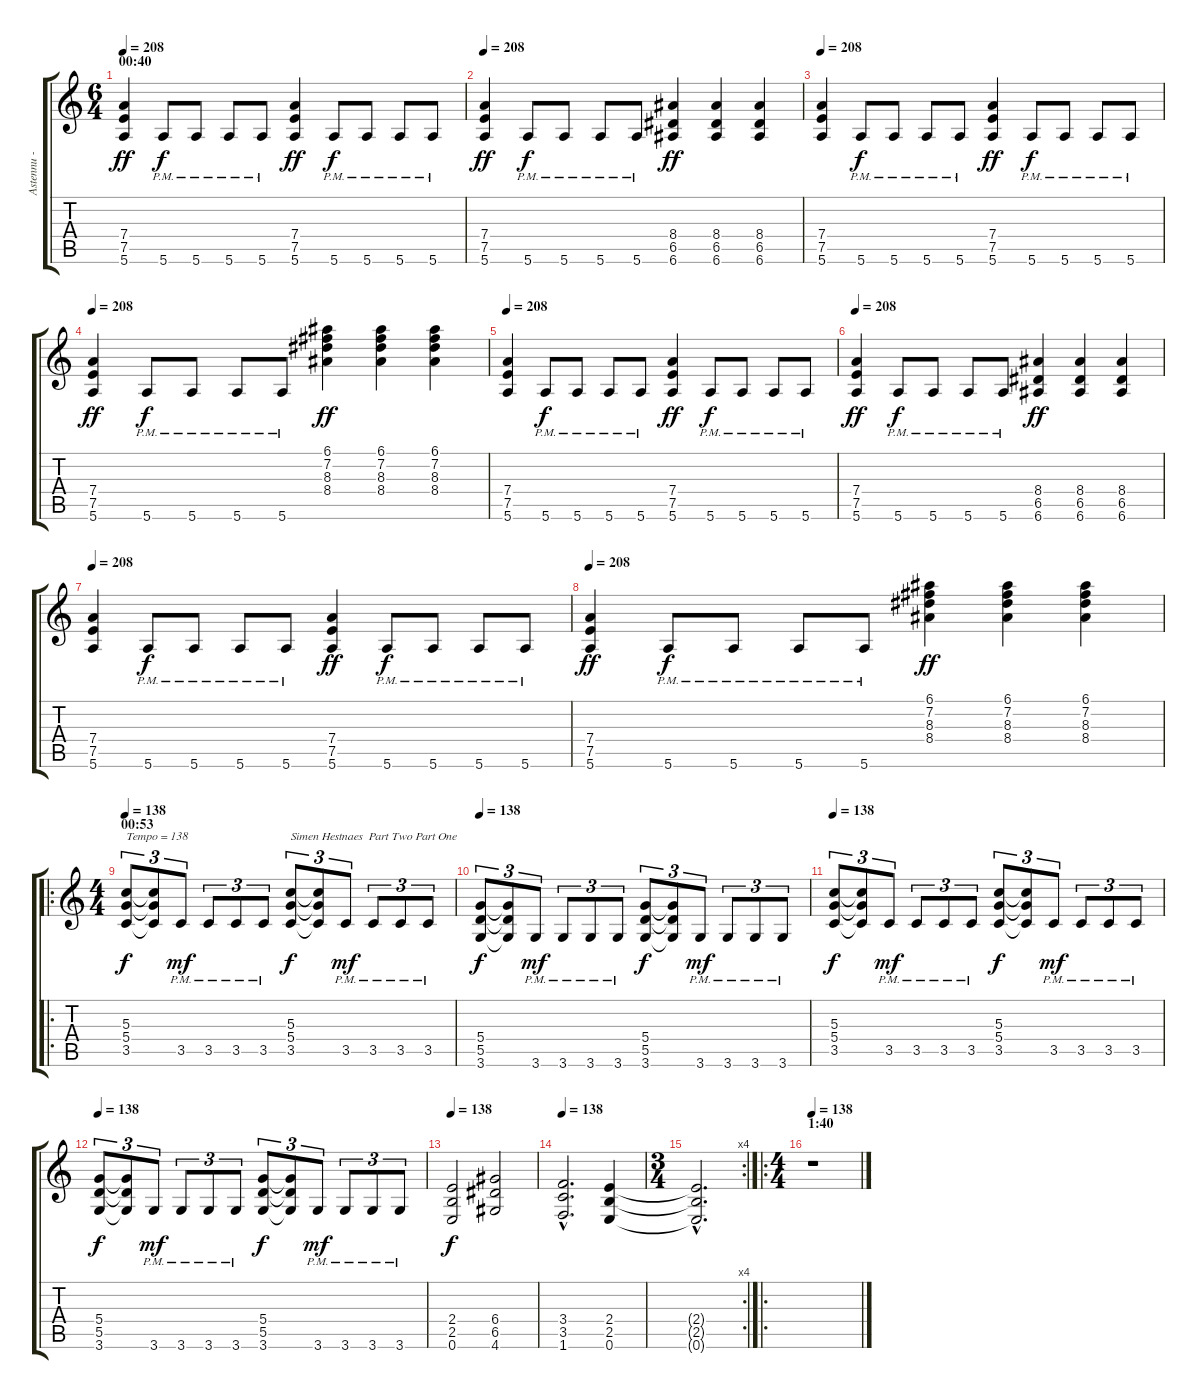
\track ("Astennu - Lead Guitar" "Astennu - ") {instrument distortionguitar}
\staff {score tabs}
\tuning (E4 B3 G3 D3 A2 E2) {hide}
\ts (6 4)
\section ("" "00:40")
\tempo 208
\clef g2
\ks c
(7.4 7.5 5.6).4{dy ff} 5.6{pm}.8{dy f} 5.6{pm}.8 5.6{pm}.8 5.6{pm}.8 (7.4 7.5 5.6).4{dy ff} 5.6{pm}.8{dy f} 5.6{pm}.8 5.6{pm}.8 5.6{pm}.8 |
\tempo 208
(7.4 7.5 5.6).4{dy ff} 5.6{pm}.8{dy f} 5.6{pm}.8 5.6{pm}.8 5.6{pm}.8 (8.4 6.5 6.6).4{dy ff} (8.4 6.5 6.6).4 (8.4 6.5 6.6).4 |
\tempo 208
(7.4 7.5 5.6).4 5.6{pm}.8{dy f} 5.6{pm}.8 5.6{pm}.8 5.6{pm}.8 (7.4 7.5 5.6).4{dy ff} 5.6{pm}.8{dy f} 5.6{pm}.8 5.6{pm}.8 5.6{pm}.8 |
\tempo 208
(7.4 7.5 5.6).4{dy ff} 5.6{pm}.8{dy f} 5.6{pm}.8 5.6{pm}.8 5.6{pm}.8 (6.1 7.2 8.3 8.4).4{dy ff} (6.1 7.2 8.3 8.4).4 (6.1 7.2 8.3 8.4).4 |
\tempo 208
(7.4 7.5 5.6).4 5.6{pm}.8{dy f} 5.6{pm}.8 5.6{pm}.8 5.6{pm}.8 (7.4 7.5 5.6).4{dy ff} 5.6{pm}.8{dy f} 5.6{pm}.8 5.6{pm}.8 5.6{pm}.8 |
\tempo 208
(7.4 7.5 5.6).4{dy ff} 5.6{pm}.8{dy f} 5.6{pm}.8 5.6{pm}.8 5.6{pm}.8 (8.4 6.5 6.6).4{dy ff} (8.4 6.5 6.6).4 (8.4 6.5 6.6).4 |
\tempo 208
(7.4 7.5 5.6).4 5.6{pm}.8{dy f} 5.6{pm}.8 5.6{pm}.8 5.6{pm}.8 (7.4 7.5 5.6).4{dy ff} 5.6{pm}.8{dy f} 5.6{pm}.8 5.6{pm}.8 5.6{pm}.8 |
\tempo 208
(7.4 7.5 5.6).4{dy ff} 5.6{pm}.8{dy f} 5.6{pm}.8 5.6{pm}.8 5.6{pm}.8 (6.1 7.2 8.3 8.4).4{dy ff} (6.1 7.2 8.3 8.4).4 (6.1 7.2 8.3 8.4).4 |
\ro
\ts (4 4)
\section ("" "00:53")
\tempo 138
(5.3 5.4 3.5).8{tu (3 2) txt "Tempo = 138" dy f} (5.3{t} 5.4{t} 3.5{t}).8{tu (3 2)} 3.5{pm}.8{tu (3 2) dy mf} 3.5{pm}.8{tu (3 2)} 3.5{pm}.8{tu (3 2)} 3.5{pm}.8{tu (3 2)} (5.3 5.4 3.5).8{tu (3 2) txt "Simen Hestnaes  Part Two Part One" dy f} (5.3{t} 5.4{t} 3.5{t}).8{tu (3 2)} 3.5{pm}.8{tu (3 2) dy mf} 3.5{pm}.8{tu (3 2)} 3.5{pm}.8{tu (3 2)} 3.5{pm}.8{tu (3 2)} |
\tempo 138
(5.4 5.5 3.6).8{tu (3 2) dy f} (5.4{t} 5.5{t} 3.6{t}).8{tu (3 2)} 3.6{pm}.8{tu (3 2) dy mf} 3.6{pm}.8{tu (3 2)} 3.6{pm}.8{tu (3 2)} 3.6{pm}.8{tu (3 2)} (5.4 5.5 3.6).8{tu (3 2) dy f} (5.4{t} 5.5{t} 3.6{t}).8{tu (3 2)} 3.6{pm}.8{tu (3 2) dy mf} 3.6{pm}.8{tu (3 2)} 3.6{pm}.8{tu (3 2)} 3.6{pm}.8{tu (3 2)} |
\tempo 138
(5.3 5.4 3.5).8{tu (3 2) dy f} (5.3{t} 5.4{t} 3.5{t}).8{tu (3 2)} 3.5{pm}.8{tu (3 2) dy mf} 3.5{pm}.8{tu (3 2)} 3.5{pm}.8{tu (3 2)} 3.5{pm}.8{tu (3 2)} (5.3 5.4 3.5).8{tu (3 2) dy f} (5.3{t} 5.4{t} 3.5{t}).8{tu (3 2)} 3.5{pm}.8{tu (3 2) dy mf} 3.5{pm}.8{tu (3 2)} 3.5{pm}.8{tu (3 2)} 3.5{pm}.8{tu (3 2)} |
\tempo 138
(5.4 5.5 3.6).8{tu (3 2) dy f} (5.4{t} 5.5{t} 3.6{t}).8{tu (3 2)} 3.6{pm}.8{tu (3 2) dy mf} 3.6{pm}.8{tu (3 2)} 3.6{pm}.8{tu (3 2)} 3.6{pm}.8{tu (3 2)} (5.4 5.5 3.6).8{tu (3 2) dy f} (5.4{t} 5.5{t} 3.6{t}).8{tu (3 2)} 3.6{pm}.8{tu (3 2) dy mf} 3.6{pm}.8{tu (3 2)} 3.6{pm}.8{tu (3 2)} 3.6{pm}.8{tu (3 2)} |
\tempo 138
(2.4 2.5 0.6).2{dy f} (6.4 6.5 4.6).2 |
\tempo 138
(3.4{hac} 3.5{hac} 1.6{hac}).2{d} (2.4 2.5 0.6).4 |
\rc 4
\ts (3 4)
(2.4{hac t} 2.5{hac t} 0.6{hac t}).2{d} |
\ro
\ts (4 4)
\section ("" "1:40")
\tempo 138
r.1
